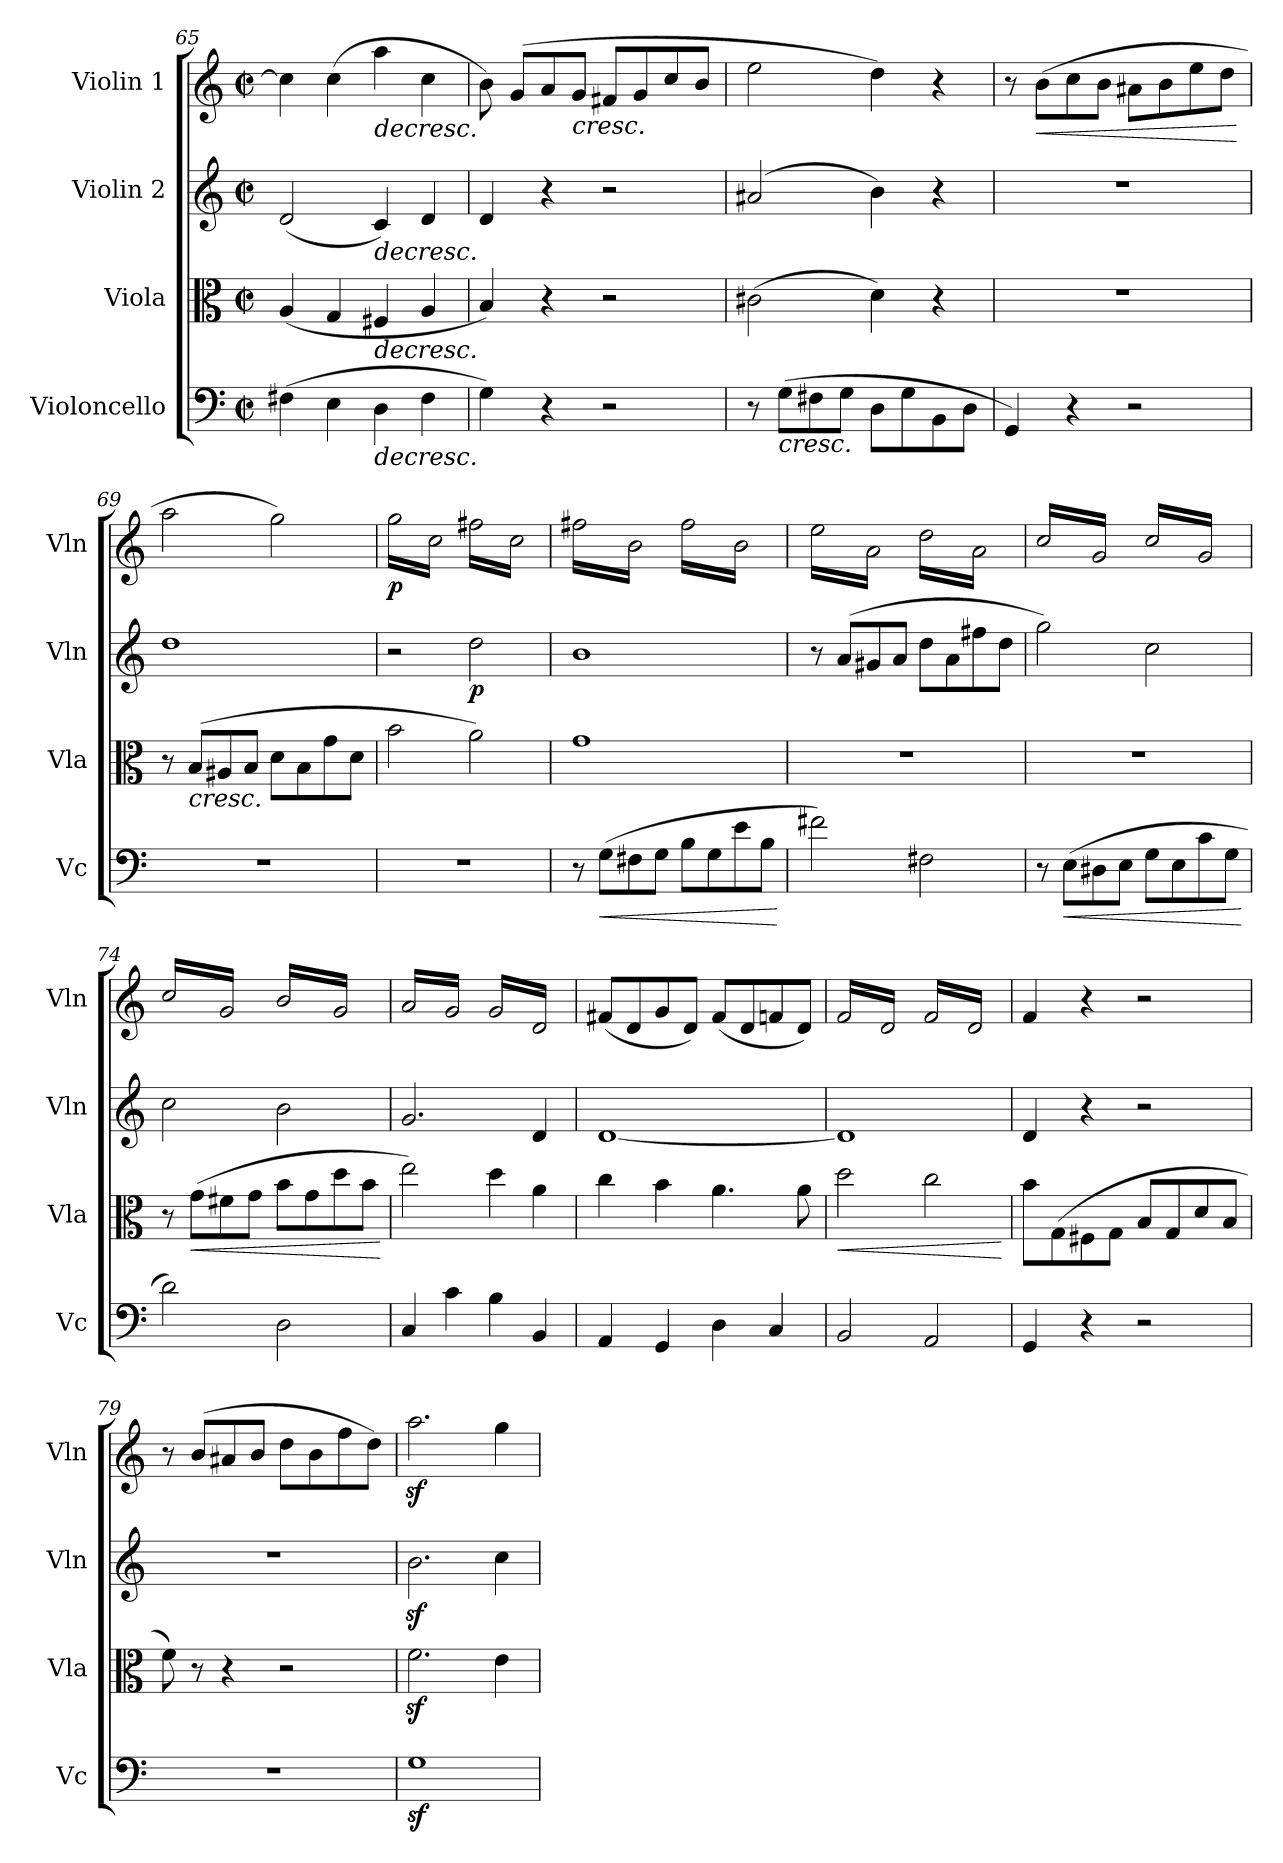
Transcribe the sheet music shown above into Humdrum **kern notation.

**kern	**dynam	**kern	**dynam	**kern	**dynam	**kern	**dynam
*part4	*part4	*part3	*part3	*part2	*part2	*part1	*part1
*staff4	*staff4	*staff3	*staff3	*staff2	*staff2	*staff1	*staff1
*I"Violoncello	*	*I"Viola	*	*I"Violin 2	*	*I"Violin 1	*
*I'Vc	*	*I'Vla	*	*I'Vln	*	*I'Vln	*
!!LO:LB:g=z
*clefF4	*	*clefC3	*	*clefG2	*	*clefG2	*
*k[]	*	*k[]	*	*k[]	*	*k[]	*
*M2/2	*	*M2/2	*	*M2/2	*	*M2/2	*
*met(c|)	*	*met(c|)	*	*met(c|)	*	*met(c|)	*
=65	=65	=65	=65	=65	=65	=65	=65
(4F#X\	.	(4A/	.	(2d/	.	4cc\]	.
4E\	.	4G/	.	.	.	(4cc\	.
!	!LO:HP:b	!	!LO:HP:b	!	!LO:HP:b	!	!LO:HP:b
4D\	>	4F#X/	>	4c/)	>	4aa\	>
4F#\	.	4A/	.	4d/	.	4cc\	.
=66	=66	=66	=66	=66	=66	=66	=66
4G\)	.	4B/)	.	4d/	.	8b\)	.
.	.	.	.	.	.	(8g/L	.
4r	.	4r	.	4r	.	8a/	.
!	!	!	!	!	!	!	!LO:HP:b
.	.	.	.	.	.	8g/J	<
2r	.	2r	.	2r	.	8f#X/L	.
.	.	.	.	.	.	8g/	.
.	.	.	.	.	.	8cc/	.
.	.	.	.	.	.	8b/J	.
.	.	.	.	.	.	.	]
=67	=67	=67	=67	=67	=67	=67	=67
8r	.	(2c#X\	.	(2a#X/	.	2ee\	.
!	!LO:HP:b	!	!	!	!	!	!
(8G\L	<	.	.	.	.	.	.
8F#X\	.	.	.	.	.	.	.
8G\J	.	.	.	.	.	.	.
8D\L	.	4d\)	.	4b\)	.	4dd\)	.
8G\	.	.	.	.	.	.	.
8BB\	.	4r	.	4r	.	4r	.
8D\J	.	.	.	.	.	.	.
.	]	.	.	.	.	.	.
=68	=68	=68	=68	=68	=68	=68	=68
4GG/)	.	1r	.	1r	.	8r	.
!	!	!	!	!	!	!	!LO:HP:b
.	.	.	.	.	.	(8b\L	<
4r	.	.	.	.	.	8cc\	.
.	.	.	.	.	.	8b\J	.
2r	.	.	.	.	.	8a#X\L	.
.	.	.	.	.	.	8b\	.
.	.	.	.	.	.	8ee\	.
.	.	.	.	.	.	8dd\J	.
.	.	.	.	.	.	.	[
=69	=69	=69	=69	=69	=69	=69	=69
1r	.	8r	.	1dd	.	2aa\	.
!	!	!	!LO:HP:b	!	!	!	!
.	.	(8B/L	<	.	.	.	.
.	.	8A#X/	.	.	.	.	.
.	.	8B/J	.	.	.	.	.
.	.	8d\L	.	.	.	2gg\)	.
.	.	8B\	.	.	.	.	.
.	.	8g\	.	.	.	.	.
.	.	8d\J	.	.	.	.	.
.	.	.	]	.	.	.	.
=70	=70	=70	=70	=70	=70	=70	=70
!	!	!	!	!	!	!	!LO:DY:b
*	*	*	*	*	*	*tremolo	*
1r	.	2b\	.	2r	.	(16gg\LL	p
.	.	.	.	.	.	16cc\)	.
.	.	.	.	.	.	16gg\	.
.	.	.	.	.	.	16cc\)	.
.	.	.	.	.	.	16gg\	.
.	.	.	.	.	.	16cc\)	.
.	.	.	.	.	.	16gg\	.
.	.	.	.	.	.	16cc\)JJ	.
!	!	!	!	!	!LO:DY:b	!	!
.	.	2a\)	.	2dd\	p	(16ff#X\LL	.
.	.	.	.	.	.	16cc\)	.
.	.	.	.	.	.	16ff#X\	.
.	.	.	.	.	.	16cc\)	.
.	.	.	.	.	.	16ff#X\	.
.	.	.	.	.	.	16cc\)	.
.	.	.	.	.	.	16ff#X\	.
.	.	.	.	.	.	16cc\)JJ	.
!!LO:LB:g=z
=71	=71	=71	=71	=71	=71	=71	=71
8r	.	1g	.	1b	.	(16ff#X\LL	.
.	.	.	.	.	.	16b\)	.
!	!LO:HP:b	!	!	!	!	!	!
(8G\L	<	.	.	.	.	16ff#X\	.
.	.	.	.	.	.	16b\)	.
8F#X\	.	.	.	.	.	16ff#X\	.
.	.	.	.	.	.	16b\)	.
8G\J	.	.	.	.	.	16ff#X\	.
.	.	.	.	.	.	16b\)JJ	.
8B\L	.	.	.	.	.	(16ff#\LL	.
.	.	.	.	.	.	16b\)	.
8G\	.	.	.	.	.	16ff#\	.
.	.	.	.	.	.	16b\)	.
8e\	.	.	.	.	.	16ff#\	.
.	.	.	.	.	.	16b\)	.
8B\J	.	.	.	.	.	16ff#\	.
.	.	.	.	.	.	16b\)JJ	.
.	[	.	.	.	.	.	.
=72	=72	=72	=72	=72	=72	=72	=72
2f#X\)	.	1r	.	8r	.	(16ee\LL	.
.	.	.	.	.	.	16a\)	.
.	.	.	.	(8a/L	.	16ee\	.
.	.	.	.	.	.	16a\)	.
.	.	.	.	8g#X/	.	16ee\	.
.	.	.	.	.	.	16a\)	.
.	.	.	.	8a/J	.	16ee\	.
.	.	.	.	.	.	16a\)JJ	.
2F#X\	.	.	.	8dd\L	.	(16dd\LL	.
.	.	.	.	.	.	16a\)	.
.	.	.	.	8a\	.	16dd\	.
.	.	.	.	.	.	16a\)	.
.	.	.	.	8ff#X\	.	16dd\	.
.	.	.	.	.	.	16a\)	.
.	.	.	.	8dd\J	.	16dd\	.
.	.	.	.	.	.	16a\)JJ	.
.	.	.	.	.	]	.	.
=73	=73	=73	=73	=73	=73	=73	=73
8r	.	1r	.	2gg\)	.	(16cc/LL	.
.	.	.	.	.	.	16g/)	.
!	!LO:HP:b	!	!	!	!	!	!
(8E\L	<	.	.	.	.	16cc/	.
.	.	.	.	.	.	16g/)	.
8D#X\	.	.	.	.	.	16cc/	.
.	.	.	.	.	.	16g/)	.
8E\J	.	.	.	.	.	16cc/	.
.	.	.	.	.	.	16g/)JJ	.
8G\L	.	.	.	2cc\	.	(16cc/LL	.
.	.	.	.	.	.	16g/)	.
8E\	.	.	.	.	.	16cc/	.
.	.	.	.	.	.	16g/)	.
8c\	.	.	.	.	.	16cc/	.
.	.	.	.	.	.	16g/)	.
8G\J	.	.	.	.	.	16cc/	.
.	.	.	.	.	.	16g/)JJ	.
.	[	.	.	.	.	.	.
=74	=74	=74	=74	=74	=74	=74	=74
2d\)	.	8r	.	2cc\	.	(16cc/LL	.
.	.	.	.	.	.	16g/)	.
!	!	!	!LO:HP:b	!	!	!	!
.	.	(8g\L	<	.	.	16cc/	.
.	.	.	.	.	.	16g/)	.
.	.	8f#X\	.	.	.	16cc/	.
.	.	.	.	.	.	16g/)	.
.	.	8g\J	.	.	.	16cc/	.
.	.	.	.	.	.	16g/)JJ	.
2D\	.	8b\L	.	2b\	.	(16b/LL	.
.	.	.	.	.	.	16g/)	.
.	.	8g\	.	.	.	16b/	.
.	.	.	.	.	.	16g/)	.
.	.	8dd\	.	.	.	16b/	.
.	.	.	.	.	.	16g/)	.
.	.	8b\J	.	.	.	16b/	.
.	.	.	.	.	.	16g/)JJ	.
.	.	.	[	.	.	.	.
=75	=75	=75	=75	=75	=75	=75	=75
4C/	.	2ee\)	.	2.g/	.	(16a/LL	.
.	.	.	.	.	.	16g/)	.
.	.	.	.	.	.	16a/	.
.	.	.	.	.	.	16g/)	.
4c\	.	.	.	.	.	16a/	.
.	.	.	.	.	.	16g/)	.
.	.	.	.	.	.	16a/	.
.	.	.	.	.	.	16g/)JJ	.
4B\	.	4dd\	.	.	.	(16g/LL	.
.	.	.	.	.	.	16d/)	.
.	.	.	.	.	.	16g/	.
.	.	.	.	.	.	16d/)	.
4BB/	.	4a\	.	4d/	.	16g/	.
.	.	.	.	.	.	16d/)	.
.	.	.	.	.	.	16g/	.
.	.	.	.	.	.	16d/)JJ	.
*	*	*	*	*	*	*Xtremolo	*
!!LO:LB:g=z
=76	=76	=76	=76	=76	=76	=76	=76
4AA/	.	4cc\	.	[1d	.	(8f#X/L	.
.	.	.	.	.	.	.	.
.	.	.	.	.	.	8d/	.
.	.	.	.	.	.	.	.
4GG/	.	4b\	.	.	.	8g/	.
.	.	.	.	.	.	8d/J)	.
4D\	.	4.a\	.	.	.	(8f#/L	.
.	.	.	.	.	.	8d/	.
4C/	.	.	.	.	.	8fn/	.
.	.	8a\	.	.	.	8d/J)	.
!!LO:PB:g=z
=77	=77	=77	=77	=77	=77	=77	=77
!	!	!	!LO:HP:b	!	!	!	!
*	*	*	*	*	*	*tremolo	*
2BB/	.	2dd\	<	1d]	.	(16f/LL	.
.	.	.	.	.	.	16d/)	.
.	.	.	.	.	.	16f/	.
.	.	.	.	.	.	16d/)	.
.	.	.	.	.	.	16f/	.
.	.	.	.	.	.	16d/)	.
.	.	.	.	.	.	16f/	.
.	.	.	.	.	.	16d/)JJ	.
2AA/	.	2cc\	.	.	.	(16f/LL	.
.	.	.	.	.	.	16d/)	.
.	.	.	.	.	.	16f/	.
.	.	.	.	.	.	16d/)	.
.	.	.	.	.	.	16f/	.
.	.	.	.	.	.	16d/)	.
.	.	.	.	.	.	16f/	.
.	.	.	.	.	.	16d/)JJ	.
*	*	*	*	*	*	*Xtremolo	*
.	[	.	[	.	.	.	.
=78	=78	=78	=78	=78	=78	=78	=78
4GG/	.	8b\L	.	4d/	.	4f/	.
.	.	.	.	.	.	.	.
.	.	(8G\	.	.	.	.	.
.	.	.	.	.	.	.	.
4r	.	8F#X\	.	4r	.	4r	.
.	.	8G\J	.	.	.	.	.
2r	.	8B/L	.	2r	.	2r	.
.	.	8G/	.	.	.	.	.
.	.	8d/	.	.	.	.	.
.	.	8B/J	.	.	.	.	.
.	.	.	[	.	.	.	.
=79	=79	=79	=79	=79	=79	=79	=79
1r	.	8f\)	.	1r	.	8r	.
.	.	8r	.	.	.	(8b/L	.
.	.	4r	.	.	.	8a#X/	.
.	.	.	.	.	.	8b/J	.
.	.	2r	.	.	.	8dd\L	.
.	.	.	.	.	.	8b\	.
.	.	.	.	.	.	8ff\	.
.	.	.	.	.	.	8dd\J)	.
.	.	.	.	.	.	.	[
=80	=80	=80	=80	=80	=80	=80	=80
1Gz<	.	2.fz<\	.	2.bz<\	.	2.aaz<\	.
.	.	4e\	.	4cc\	.	4gg\	.
=	=	=	=	=	=	=	=
*-	*-	*-	*-	*-	*-	*-	*-
